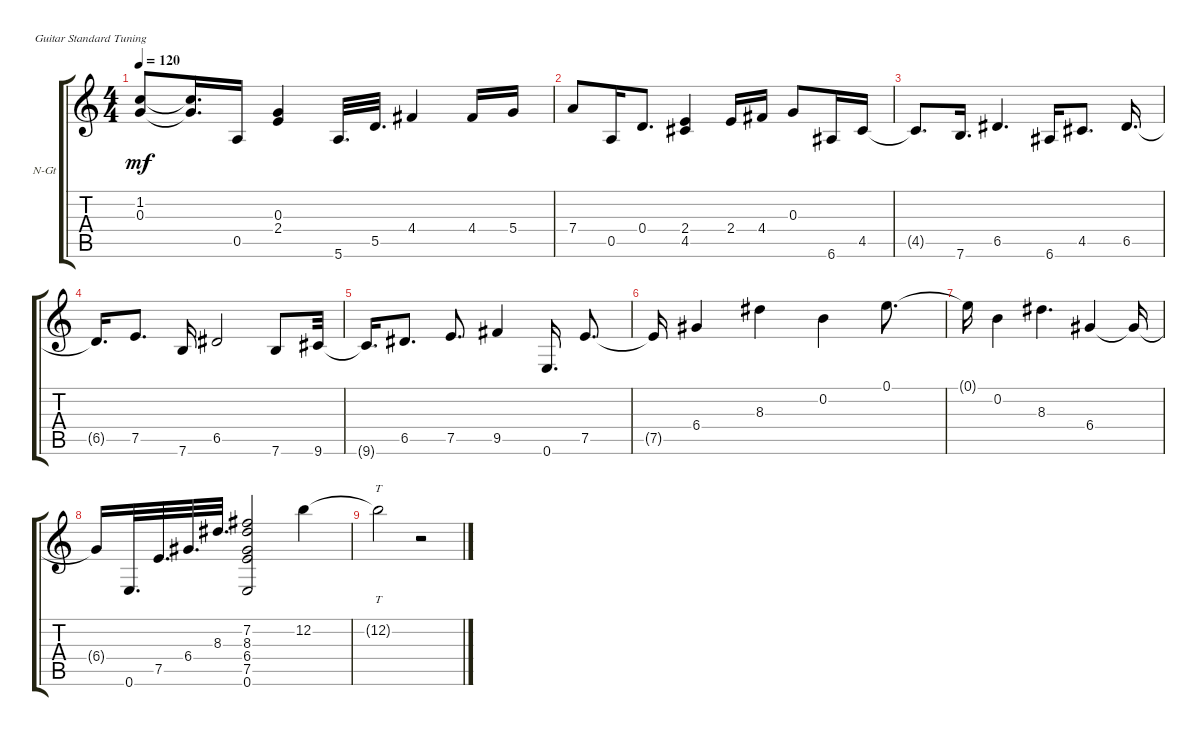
\defaultSystemsLayout 4
\bracketExtendMode groupsimilarinstruments
\firstSystemTrackNameOrientation horizontal
\otherSystemsTrackNameOrientation horizontal
\track ("Nylon Guitar" "N-Gt") {instrument acousticguitarnylon}
\staff {score tabs}
\tuning (E4 B3 G3 D3 A2 E2)
\ts (4 4)
\tempo 120
\clef g2
\ks c
(1.2{t} 0.3{t}).8{dy mf} (1.2{t} 0.3{t}).16{d} 0.5.16 (2.4 0.3).4 5.6.32{d} 5.5.32{d} 4.4.4 4.4.16 5.4.16 |
7.4.8 0.5.16 0.4.8{d} (2.4 4.5).4 2.4.16 4.4.16 0.3.8 6.6.16 4.5.16 |
4.5{t}.8{d} 7.6.16{d} 6.5.4{d} 6.6.16 4.5.8{d} 6.5.16{d} |
6.5{t}.16{d} 7.5.8{d} 7.6.16 6.5.2 7.6.8 9.6.32 |
9.6{t}.16{d} 6.5.8{d} 7.5.8{d} 9.5.4 0.6.16{d} 7.5.8{d} |
7.5{t}.16 6.4.4 8.3.4 0.2.4 0.1.8{d} |
0.1{t}.16 0.2.4 8.3.4{d} 6.4.4 6.4{t}.16 |
6.4{t}.16 0.6.32{d} 7.5.32{d} 6.4.32{d} 8.3.32{d} (7.2 8.3 6.4 7.5 0.6).2 12.2.4 |
12.2{t}.2{tt} r.2
